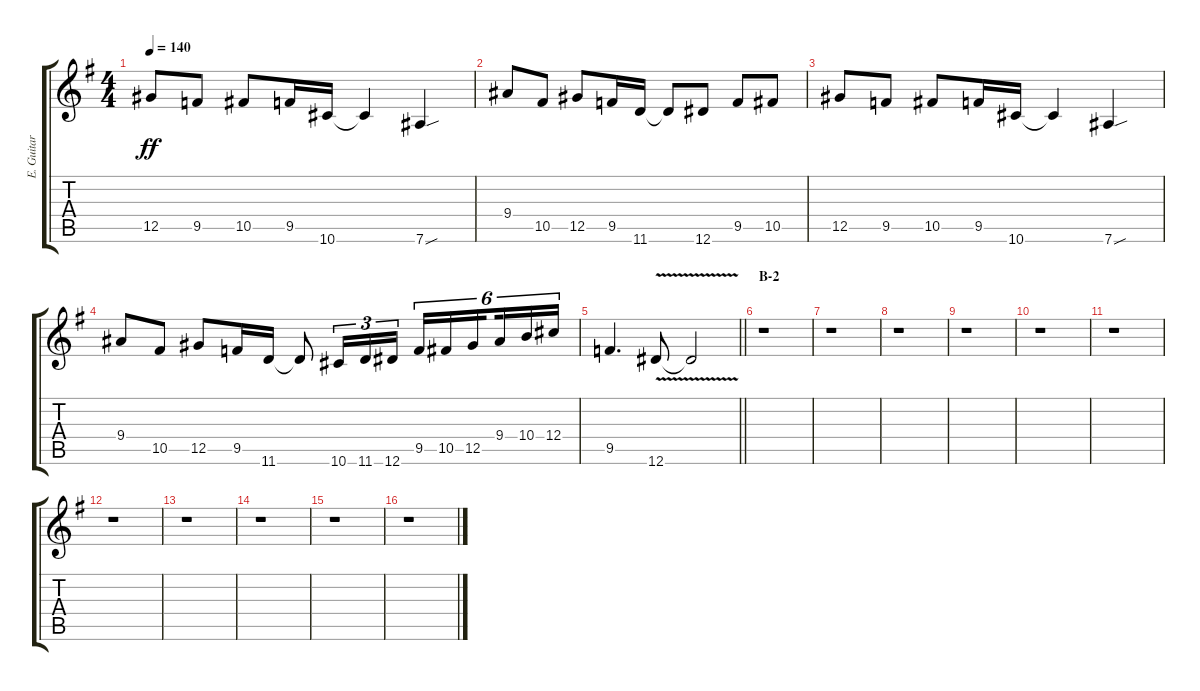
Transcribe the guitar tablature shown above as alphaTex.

\track ("E. Guitar III" "E. Guitar ") {instrument overdrivenguitar}
\staff {score tabs}
\tuning (Eb4 Bb3 Gb3 Db3 Ab2 Eb2) {hide}
\ts (4 4)
\tempo 140
\clef g2
\ks g
12.5.8{dy ff} 9.5.8 10.5.8 9.5.16 10.6.16 10.6{t}.4 7.6{sou}.4 |
9.4.8 10.5.8 12.5.8 9.5.16 11.6.16 11.6{t}.8 12.6.8 9.5.8 10.5.8 |
12.5.8 9.5.8 10.5.8 9.5.16 10.6.16 10.6{t}.4 7.6{sou}.4 |
9.4.8 10.5.8 12.5.8 9.5.16 11.6.16 11.6{t}.8 10.6.16{tu (3 2)} 11.6.16{tu (3 2)} 12.6.16{tu (3 2)} 9.5.16{tu (6 4)} 10.5.16{tu (6 4)} 12.5.16{tu (6 4) beam splitsecondary} 9.4.16{tu (6 4)} 10.4.16{tu (6 4)} 12.4.16{tu (6 4)} |
\barLineRight lightlight
9.5.4{d} 12.6{v}.8 12.6{t}.2 |
\section ("" "B-2")
r.1 |
r.1 |
r.1 |
r.1 |
r.1 |
r.1 |
r.1 |
r.1 |
r.1 |
r.1 |
r.1
